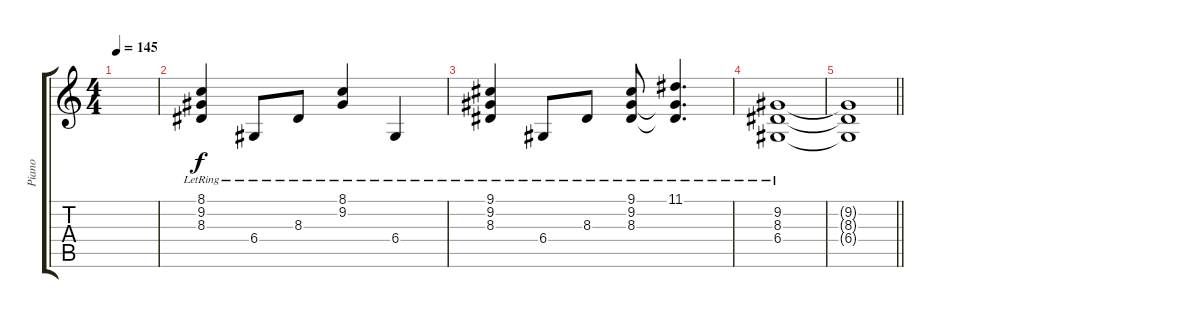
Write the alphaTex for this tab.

\track ("Piano" "Piano") {instrument acousticgrandpiano}
\staff {score tabs}
\tuning (E4 B3 G3 D3 A2 E2) {hide}
\ts (4 4)
\tempo 145
\clef g2
\ks c
|
(8.1{lr} 9.2{lr} 8.3{lr}).4 6.4{lr}.8 8.3{lr}.8 (8.1{lr} 9.2{lr}).4 6.4{lr}.4 |
(9.1{lr} 9.2{lr} 8.3{lr}).4 6.4{lr}.8 8.3{lr}.8 (9.1{lr} 9.2{lr} 8.3{lr}).8 (11.1{lr} 9.2{t} 8.3{t}).4{d} |
(9.2{lr} 8.3{lr} 6.4).1 |
\barLineRight lightlight
(9.2{t} 8.3{t} 6.4{t}).1
